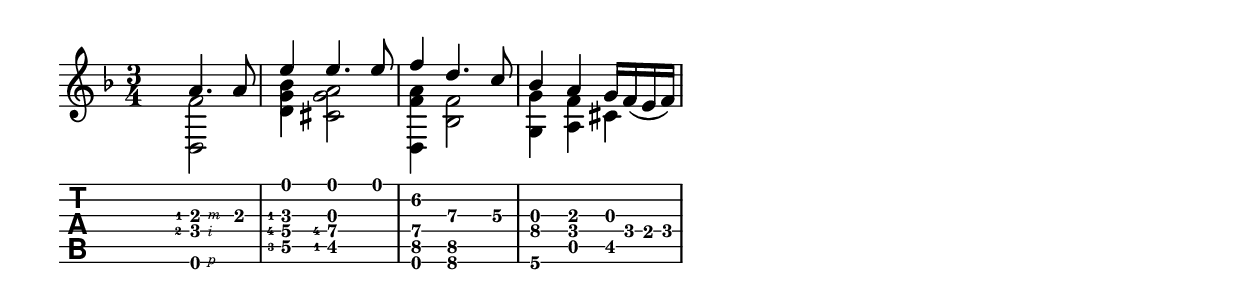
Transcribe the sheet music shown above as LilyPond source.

\version "2.22.1"

custom-tuning = \stringTuning <d a d' g' b' e''>

\paper {
}

\layout {
  indent = 0.0
  \context {
    \Score
    \override SystemStartBar.stencil = ##f
  }
  \context {
    \TabStaff
    \consists "Fingering_engraver"
    \consists "New_fingering_engraver"
    \override StringNumber.stencil = ##f
    fingeringOrientations = #'(left left left)
    strokeFingerOrientations = #'(right right right)
  }
  \context {
    \Voice
    \remove "Fingering_engraver"
    % took me forever to track this down
    \remove "New_fingering_engraver"
  }
}

LH.1 = \finger\markup {
  \fontsize #-3 "1"
}
LH.2 = \finger\markup {
  \fontsize #-3 "2"
}
LH.3 = \finger\markup {
  \fontsize #-3 "3"
}
LH.4 = \finger\markup {
  \fontsize #-3 "4"
}

RH.1 = \rightHandFinger #1
RH.2 = \rightHandFinger #2
RH.3 = \rightHandFinger #3
RH.4 = \rightHandFinger #4

mynotes = {
  \fixed c' {
    \key d \minor
        \time 3/4
    \bar ""
    s4
    <<
      { <a\LH.1\RH.3 >4. a8 }
      \\
      { < f\LH.2\RH.2 d,\RH.1 >2 }
    >>
    |
    % 2
    <<
      { e'4 e'4. e'8 }
      \\
      { < bes\LH.1 g\LH.4 d\LH.3 >4 < a\4\LH.4 g cis\LH.1 >2 }
    >>
    |
    % 3
    <<
      { f'4\2 d'4.\3 c'8\3 }
      \\
      { < a\4 f\5 d, >4 < f\5 bes,\6  >2 }
    >>
    |
    % 4
    <<
      { bes4\4 a g16 f _\( e f\) }
      \\
      { < g, g\3 >4 < f a, > cis }
    >>
  }
}

<<
  \new Staff {
    \clef treble
    \mynotes
  }
  \new TabStaff {
    \override TextScript #'font-family = #'typewriter
    \set TabStaff.stringTunings = #custom-tuning
    \clef moderntab
    \mynotes
  }
>>
